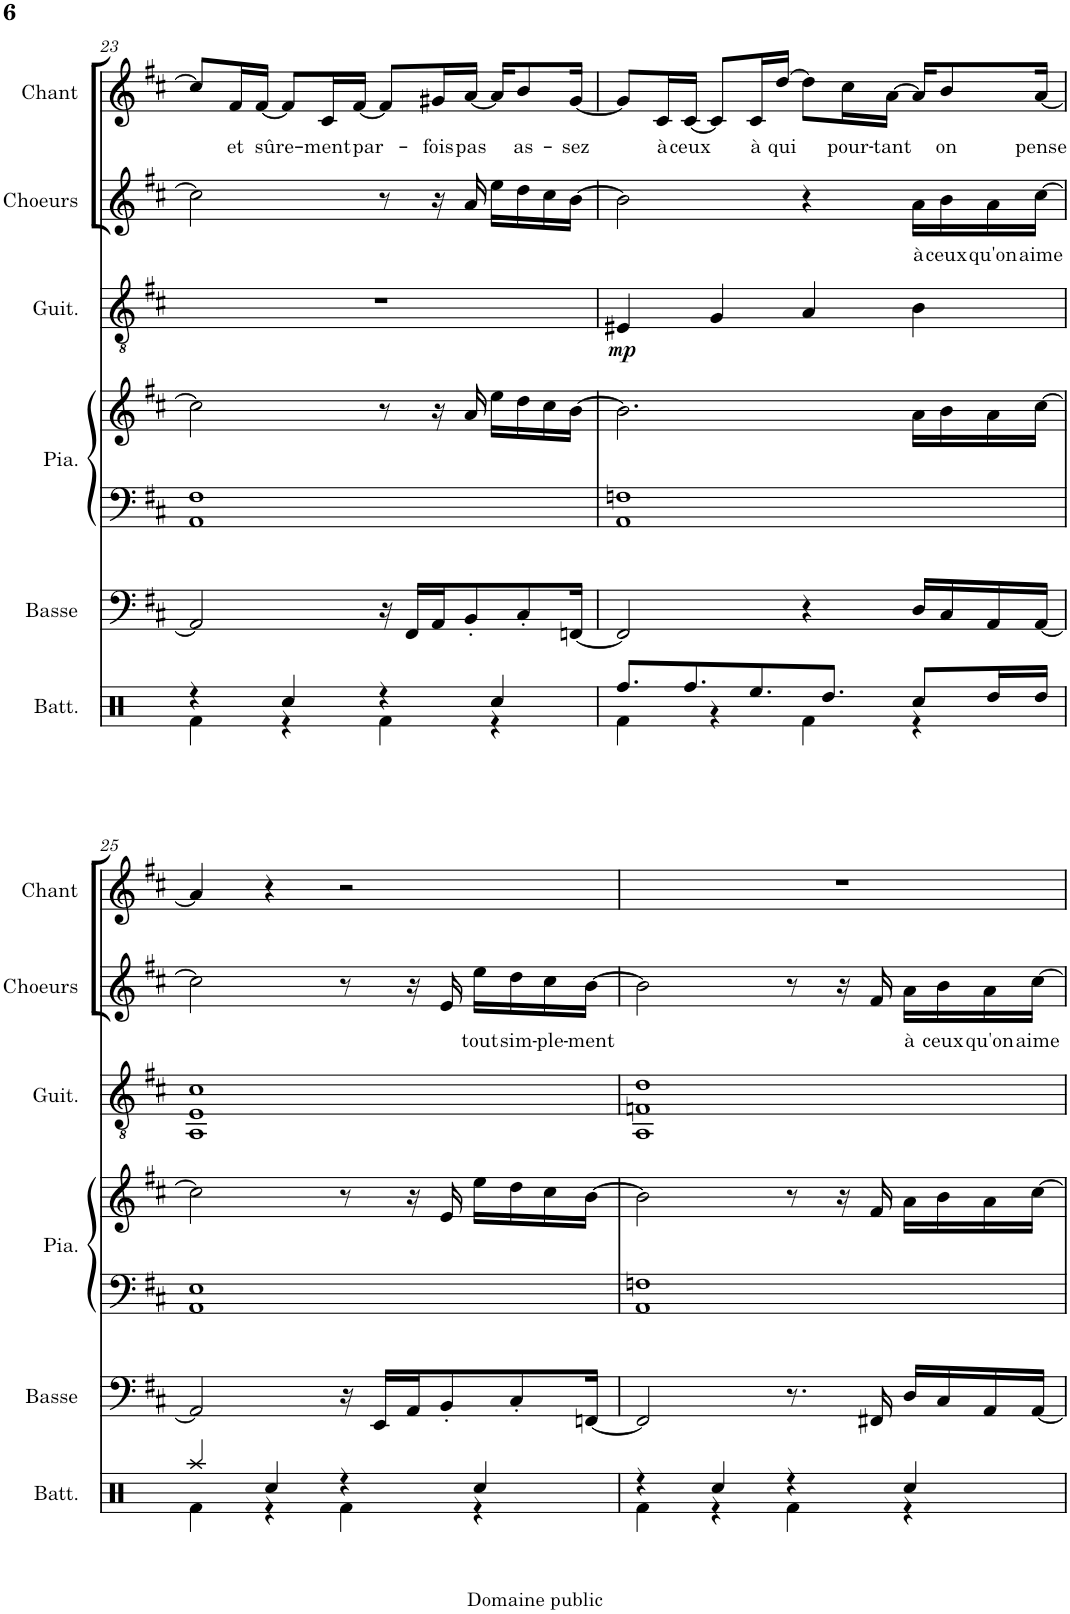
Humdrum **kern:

**kern	**kern	**kern	**kern	**kern	**dynam	**kern	**text	**kern	**text
*part6	*part5	*part4	*part4	*part3	*part3	*part2	*part2	*part1	*part1
*staff7	*staff6	*staff5	*staff4	*staff3	*staff3	*staff2	*staff2	*staff1	*staff1
*I"Batterie	*I"Guitare Basse	*I"Piano	*	*I"Guitare	*	*I"Choeurs	*	*I"Chant	*
*I'Batt.	*I'Basse	*I'Pia.	*	*I'Guit.	*	*I'Choeurs	*	*I'Chant	*
!!LO:PB:g=z
*clefX	*clefF4	*clefF4	*clefG2	*clefGv2	*	*clefG2	*	*clefG2	*
*	*Trd7c12	*	*	*	*	*	*	*	*
*k[]	*k[f#c#]	*k[f#c#]	*k[f#c#]	*k[f#c#]	*	*k[f#c#]	*	*k[f#c#]	*
*M4/4	*M4/4	*M4/4	*M4/4	*M4/4	*	*M4/4	*	*M4/4	*
=23	=23	=23	=23	=23	=23	=23	=23	=23	=23
*^	*	*	*	*	*	*	*	*	*
4r	4Rf\	2AA/]	1AA 1F#	2cc#\]	1r	.	2cc#\]	.	8cc#/L]	.
!	!	!	!	!	!	!	!	!	!	!LO:LY:b
.	.	.	.	.	.	.	.	.	16f#/L	et
!	!	!	!	!	!	!	!	!	!	!LO:LY:b
.	.	.	.	.	.	.	.	.	[16f#/JJ	sûre-
4Rcc/	4r	.	.	.	.	.	.	.	8f#/L]	.
!	!	!	!	!	!	!	!	!	!	!LO:LY:b
.	.	.	.	.	.	.	.	.	16c#/L	-ment
!	!	!	!	!	!	!	!	!	!	!LO:LY:b
.	.	.	.	.	.	.	.	.	[16f#/JJ	par-
4r	4Rf\	16r	.	8r	.	.	8r	.	8f#/L]	.
.	.	16FF#/LL	.	.	.	.	.	.	.	.
!	!	!	!	!	!	!	!	!	!	!LO:LY:b
.	.	16AA/J	.	16r	.	.	16r	.	16g#X/L	-fois
!	!	!	!	!	!	!	!	!	!	!LO:LY:b
.	.	8BB'/	.	16a/	.	.	16a/	.	[16a/JJ	pas
4Rcc/	4r	.	.	16ee\LL	.	.	16ee\LL	.	16a/KL]	.
!	!	!	!	!	!	!	!	!	!	!LO:LY:b
.	.	8C#'/	.	16dd\	.	.	16dd\	.	8b/	as-
.	.	.	.	16cc#\	.	.	16cc#\	.	.	.
!	!	!	!	!	!	!	!	!	!	!LO:LY:b
.	.	[16FFn/Jk	.	[16b\JJ	.	.	[16b\JJ	.	[16g#/Jk	-sez
=24	=24	=24	=24	=24	=24	=24	=24	=24	=24	=24
!	!	!	!	!	!	!LO:DY:b	!	!	!	!
8.Rff/L	4Rf\	2FF/]	1AA 1Fn	2.b\]	4E#X/	mp	2b\]	.	8g#/L]	.
!	!	!	!	!	!	!	!	!	!	!LO:LY:b
.	.	.	.	.	.	.	.	.	16c#/L	à
!	!	!	!	!	!	!	!	!	!	!LO:LY:b
8.Rff/	.	.	.	.	.	.	.	.	[16c#/JJ	ceux
.	4r	.	.	.	4G/	.	.	.	8c#/L]	.
!	!	!	!	!	!	!	!	!	!	!LO:LY:b
8.Ree/	.	.	.	.	.	.	.	.	16c#/L	à
!	!	!	!	!	!	!	!	!	!	!LO:LY:b
.	.	.	.	.	.	.	.	.	[16dd/JJ	qui
.	4Rf\	4r	.	.	4A/	.	4r	.	8dd\L]	.
8.Rdd/J	.	.	.	.	.	.	.	.	.	.
!	!	!	!	!	!	!	!	!	!	!LO:LY:b
.	.	.	.	.	.	.	.	.	16cc#\L	pour-
!	!	!	!	!	!	!	!	!	!	!LO:LY:b
.	.	.	.	.	.	.	.	.	[16a\JJ	-tant
!	!	!	!	!	!	!	!	!LO:LY:b	!	!
8Rcc/L	4r	16D/LL	.	16a\LL	4B\	.	16a\LL	à	16a/KL]	.
!	!	!	!	!	!	!	!	!LO:LY:b	!	!LO:LY:b
.	.	16C#/	.	16b\	.	.	16b\	ceux	8b/	on
!	!	!	!	!	!	!	!	!LO:LY:b	!	!
16Rdd/L	.	16AA/	.	16a\	.	.	16a\	qu'on	.	.
!	!	!	!	!	!	!	!	!LO:LY:b	!	!LO:LY:b
16Rdd/JJ	.	[16AA/JJ	.	[16cc#\JJ	.	.	[16cc#\JJ	aime	[16a/Jk	pense
!!LO:LB:g=z
=25	=25	=25	=25	=25	=25	=25	=25	=25	=25	=25
4Raa/	4Rf\	2AA/]	1AA 1E	2cc#\]	1AA 1E 1c#	.	2cc#\]	.	4a/]	.
4Rcc/	4r	.	.	.	.	.	.	.	4r	.
4r	4Rf\	16r	.	8r	.	.	8r	.	2r	.
.	.	16EE/LL	.	.	.	.	.	.	.	.
.	.	16AA/J	.	16r	.	.	16r	.	.	.
.	.	8BB'/	.	16e/	.	.	16e/	.	.	.
!	!	!	!	!	!	!	!	!LO:LY:b	!	!
4Rcc/	4r	.	.	16ee\LL	.	.	16ee\LL	tout	.	.
!	!	!	!	!	!	!	!	!LO:LY:b	!	!
.	.	8C#'/	.	16dd\	.	.	16dd\	sim-	.	.
!	!	!	!	!	!	!	!	!LO:LY:b	!	!
.	.	.	.	16cc#\	.	.	16cc#\	-ple-	.	.
!	!	!	!	!	!	!	!	!LO:LY:b	!	!
.	.	[16FFn/Jk	.	[16b\JJ	.	.	[16b\JJ	-ment	.	.
=26	=26	=26	=26	=26	=26	=26	=26	=26	=26	=26
4r	4Rf\	2FF/]	1AA 1Fn	2b\]	1AA 1Fn 1d	.	2b\]	.	1r	.
4Rcc/	4r	.	.	.	.	.	.	.	.	.
4r	4Rf\	8.r	.	8r	.	.	8r	.	.	.
.	.	.	.	16r	.	.	16r	.	.	.
.	.	16FF#X/	.	16f#/	.	.	16f#/	.	.	.
!	!	!	!	!	!	!	!	!LO:LY:b	!	!
4Rcc/	4r	16D/LL	.	16a\LL	.	.	16a\LL	à	.	.
!	!	!	!	!	!	!	!	!LO:LY:b	!	!
.	.	16C#/	.	16b\	.	.	16b\	ceux	.	.
!	!	!	!	!	!	!	!	!LO:LY:b	!	!
.	.	16AA/	.	16a\	.	.	16a\	qu'on	.	.
!	!	!	!	!	!	!	!	!LO:LY:b	!	!
.	.	[16AA/JJ	.	[16cc#\JJ	.	.	[16cc#\JJ	aime	.	.
*v	*v	*	*	*	*	*	*	*	*	*
=	=	=	=	=	=	=	=	=	=
*-	*-	*-	*-	*-	*-	*-	*-	*-	*-
